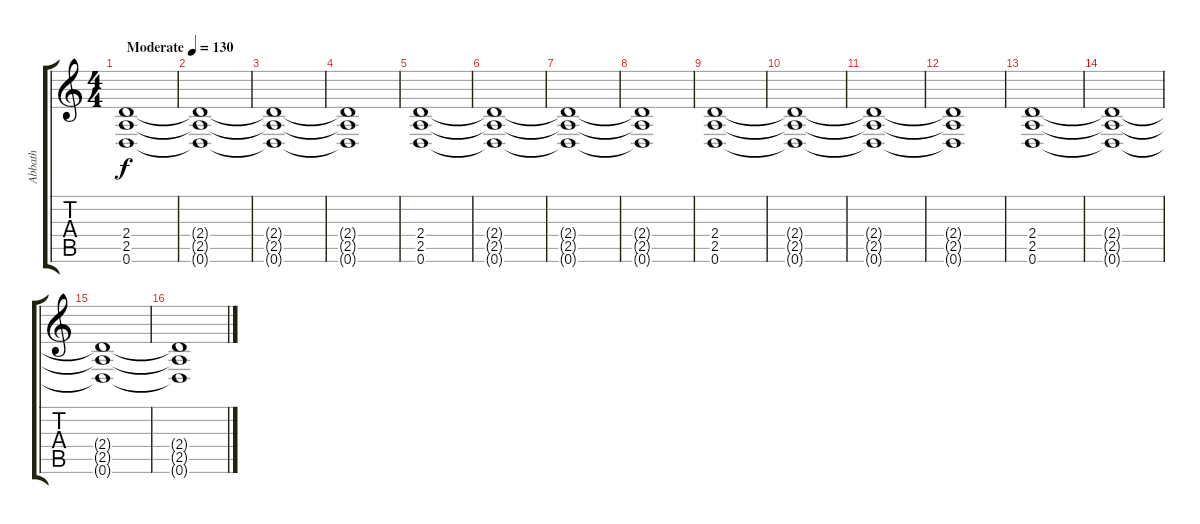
\track ("Abbath" "Abbath") {instrument distortionguitar}
\staff {score tabs}
\tuning (D4 A3 F3 C3 G2 D2) {hide}
\ts (4 4)
\tempo (130 "Moderate")
\clef g2
\ks c
(2.4 2.5 0.6).1{dy f instrument distortionguitar} |
(2.4{t} 2.5{t} 0.6{t}).1 |
(2.4{t} 2.5{t} 0.6{t}).1 |
(2.4{t} 2.5{t} 0.6{t}).1 |
(2.4 2.5 0.6).1 |
(2.4{t} 2.5{t} 0.6{t}).1 |
(2.4{t} 2.5{t} 0.6{t}).1 |
(2.4{t} 2.5{t} 0.6{t}).1 |
(2.4 2.5 0.6).1 |
(2.4{t} 2.5{t} 0.6{t}).1 |
(2.4{t} 2.5{t} 0.6{t}).1 |
(2.4{t} 2.5{t} 0.6{t}).1 |
(2.4 2.5 0.6).1 |
(2.4{t} 2.5{t} 0.6{t}).1 |
(2.4{t} 2.5{t} 0.6{t}).1 |
(2.4{t} 2.5{t} 0.6{t}).1
